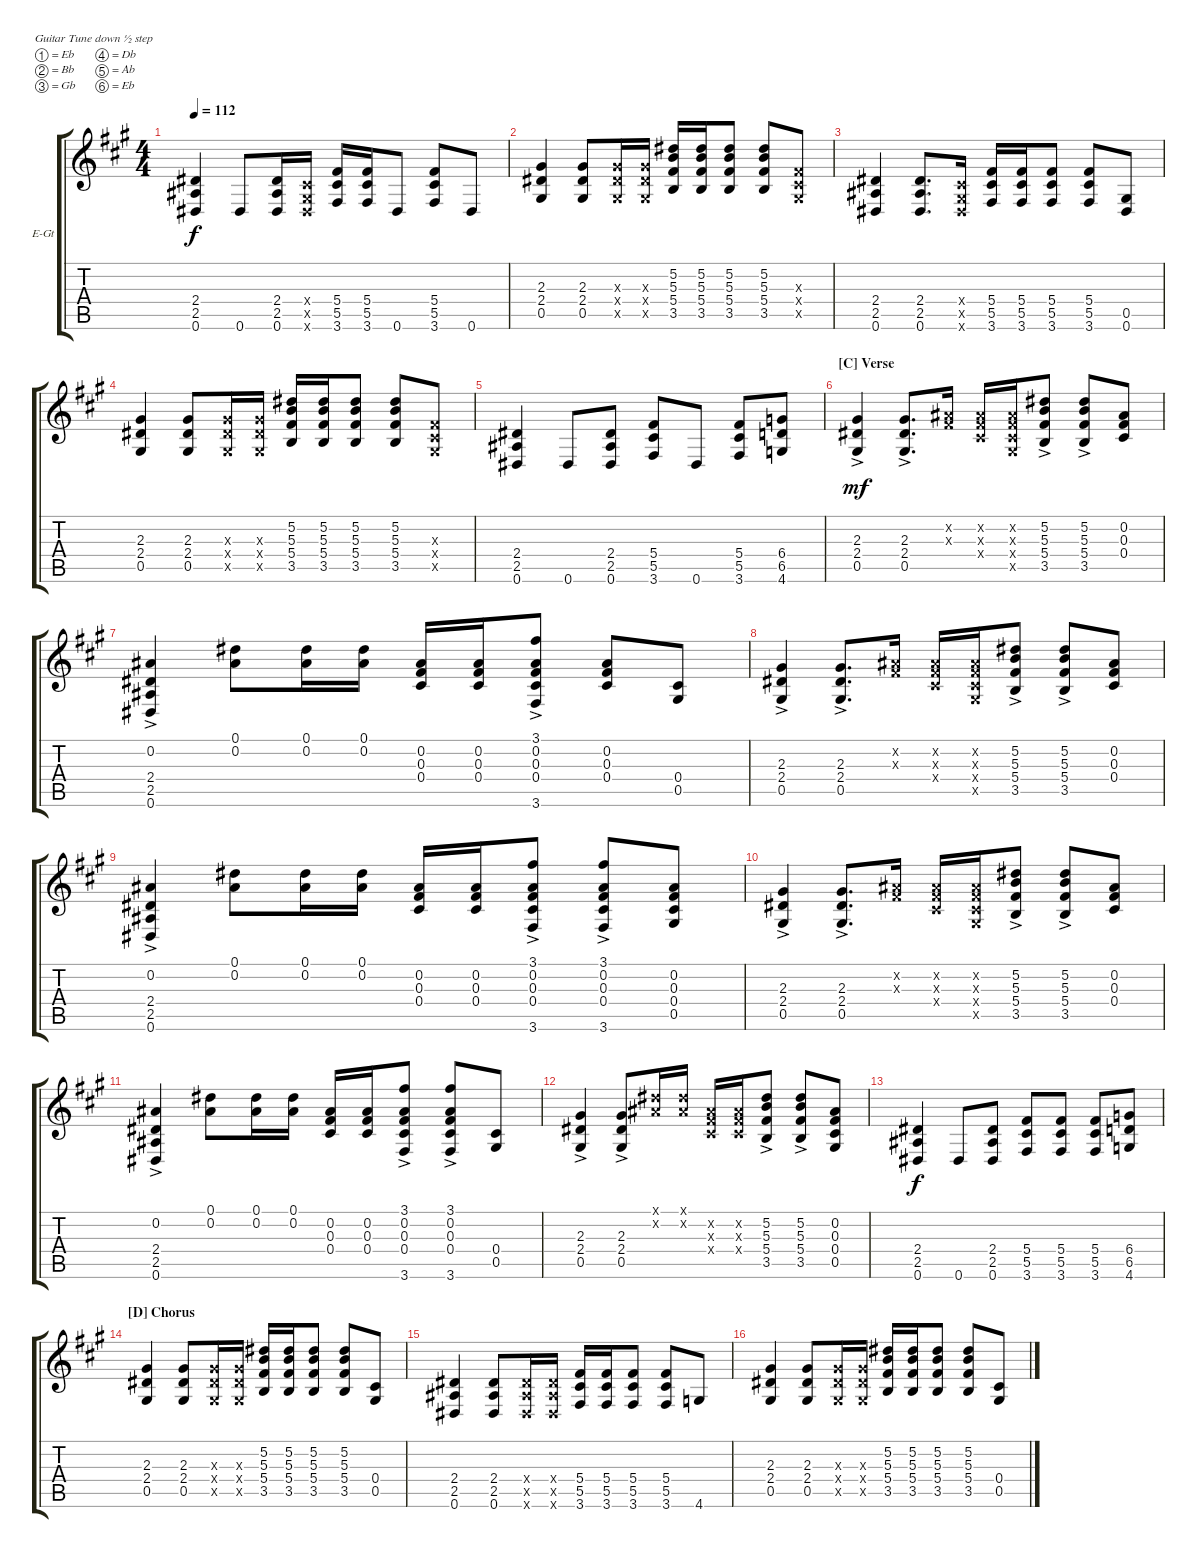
\defaultSystemsLayout 4
\bracketExtendMode groupsimilarinstruments
\firstSystemTrackNameOrientation horizontal
\otherSystemsTrackNameOrientation horizontal
\track ("Electric Guitar" "E-Gt") {instrument distortionguitar}
\staff {score tabs}
\tuning (Eb4 Bb3 Gb3 Db3 Ab2 Eb2)
\ts (4 4)
\tempo 112
\clef g2
\scale
1.07062
\ks a
(0.6 2.5 2.4).4{dy f} 0.6.8 (0.6 2.5 2.4).16 (0.6{x} 0.5{x} 0.4{x}).16 (3.6 5.5 5.4).16 (3.6 5.5 5.4).16 0.6.8 (3.6 5.5 5.4).8 0.6.8 |
\scale
0.929382 (0.5 2.4 2.3).4 (0.5 2.4 2.3).8 (0.5{x} 2.4{x} 2.3{x}).16 (0.5{x} 2.4{x} 2.3{x}).16 (3.5 5.4 5.3 5.2).16 (3.5 5.4 5.3 5.2).16 (3.5 5.4 5.3 5.2).8 (3.5 5.4 5.3 5.2).8 (0.5{x} 0.4{x} 0.3{x}).8 |
\scale
1.07062 (0.6 2.5 2.4).4 (0.6 2.5 2.4).8{d} (0.6{x} 0.5{x} 0.4{x}).16 (3.6 5.5 5.4).16 (3.6 5.5 5.4).16 (3.6 5.5 5.4).8 (3.6 5.5 5.4).8 (0.6 0.5).8 |
\scale
0.929382 (0.5 2.4 2.3).4 (0.5 2.4 2.3).8 (0.5{x} 2.4{x} 2.3{x}).16 (0.5{x} 2.4{x} 2.3{x}).16 (3.5 5.4 5.3 5.2).16 (3.5 5.4 5.3 5.2).16 (3.5 5.4 5.3 5.2).8 (3.5 5.4 5.3 5.2).8 (0.5{x} 0.4{x} 0.3{x}).8 |
\scale
1.07062 (0.6 2.4 2.5).4 0.6.8 (0.6 2.4 2.5).8 (3.6 5.5 5.4).8 0.6.8 (3.6 5.5 5.4).8 (4.6 6.5 6.4).8 |
\section ("C" "Verse")
\scale
0.929382 (0.5 2.4 2.3{ac}).4{dy mf} (2.4 2.3 0.5{ac}).8{d} (0.2{x} 0.3{x}).16 (0.2{x} 0.3{x} 0.4{x}).16 (0.5{x} 0.4{x} 0.3{x} 0.2{x}).16 (3.5{ac} 5.4{ac} 5.3{ac} 5.2{ac}).8 (3.5 5.4 5.3 5.2{ac}).8 (0.2 0.3 0.4).8 |
\scale
1.07062 (0.6 2.5 2.4 0.2{ac}).4 (0.1 0.2).8 (0.2 0.1).16 (0.1 0.2).16 (0.2 0.3 0.4).16 (0.4 0.3 0.2).16 (0.2 0.3 0.4 3.1 3.6{ac}).8 (0.2 0.3 0.4).8 (0.5 0.4).8 |
\scale
0.929382 (0.5 2.4 2.3{ac}).4 (2.4 2.3 0.5{ac}).8{d} (0.2{x} 0.3{x}).16 (0.2{x} 0.3{x} 0.4{x}).16 (0.5{x} 0.4{x} 0.3{x} 0.2{x}).16 (3.5{ac} 5.4{ac} 5.3{ac} 5.2{ac}).8 (3.5 5.4 5.3 5.2{ac}).8 (0.2 0.3 0.4).8 |
\scale
1.07062 (0.6 2.5 2.4 0.2{ac}).4 (0.1 0.2).8 (0.2 0.1).16 (0.1 0.2).16 (0.2 0.3 0.4).16 (0.4 0.3 0.2).16 (0.2{ac} 0.3{ac} 0.4{ac} 3.1{ac} 3.6{ac}).8 (0.2 0.3 0.4 3.1 3.6{ac}).8 (0.5 0.4 0.3 0.2).8 |
\scale
0.929382 (0.5 2.4 2.3{ac}).4 (2.4 2.3 0.5{ac}).8{d} (0.2{x} 0.3{x}).16 (0.2{x} 0.3{x} 0.4{x}).16 (0.5{x} 0.4{x} 0.3{x} 0.2{x}).16 (3.5{ac} 5.4{ac} 5.3{ac} 5.2{ac}).8 (3.5 5.4 5.3 5.2{ac}).8 (0.2 0.3 0.4).8 |
\scale
1.07062 (0.6 2.5 2.4 0.2{ac}).4 (0.1 0.2).8 (0.2 0.1).16 (0.1 0.2).16 (0.2 0.3 0.4).16 (0.4 0.3 0.2).16 (0.2 0.3 0.4 3.1 3.6{ac}).8 (0.2 0.3 0.4 3.1 3.6{ac}).8 (0.5 0.4).8 |
\scale
0.929382 (0.5 2.4 2.3{ac}).4 (2.4 2.3 0.5{ac}).8 (0.1{x} 0.2{x}).16 (0.1{x} 0.2{x}).16 (0.2{x} 0.3{x} 0.4{x}).16 (0.4{x} 0.3{x} 0.2{x}).16 (3.5{ac} 5.4{ac} 5.3{ac} 5.2{ac}).8 (3.5{ac} 5.4{ac} 5.3{ac} 5.2{ac}).8 (0.5 0.4 0.3 0.2).8 |
\scale
1.07062 (0.6 2.5 2.4).4{dy f} 0.6.8 (0.6 2.5 2.4).8 (3.6 5.5 5.4).8 (3.6 5.5 5.4).8 (3.6 5.5 5.4).8 (4.6 6.5 6.4).8 |
\section ("D" "Chorus")
\scale
0.929382 (0.5 2.4 2.3).4 (0.5 2.4 2.3).8 (0.5{x} 2.4{x} 2.3{x}).16 (0.5{x} 2.4{x} 2.3{x}).16 (3.5 5.4 5.3 5.2).16 (3.5 5.4 5.3 5.2).16 (3.5 5.4 5.3 5.2).8 (3.5 5.4 5.3 5.2).8 (0.5 0.4).8 |
\scale
1.07062 (0.6 2.5 2.4).4 (0.6 2.5 2.4).8 (0.6{x} 2.5{x} 2.4{x}).16 (0.6{x} 2.5{x} 2.4{x}).16 (3.6 5.5 5.4).16 (3.6 5.5 5.4).16 (3.6 5.5 5.4).8 (3.6 5.5 5.4).8 4.6.8 |
\scale
0.929382 (0.5 2.4 2.3).4 (0.5 2.4 2.3).8 (0.5{x} 2.4{x} 2.3{x}).16 (0.5{x} 2.4{x} 2.3{x}).16 (3.5 5.4 5.3 5.2).16 (3.5 5.4 5.3 5.2).16 (3.5 5.4 5.3 5.2).8 (3.5 5.4 5.3 5.2).8 (0.5 0.4).8
